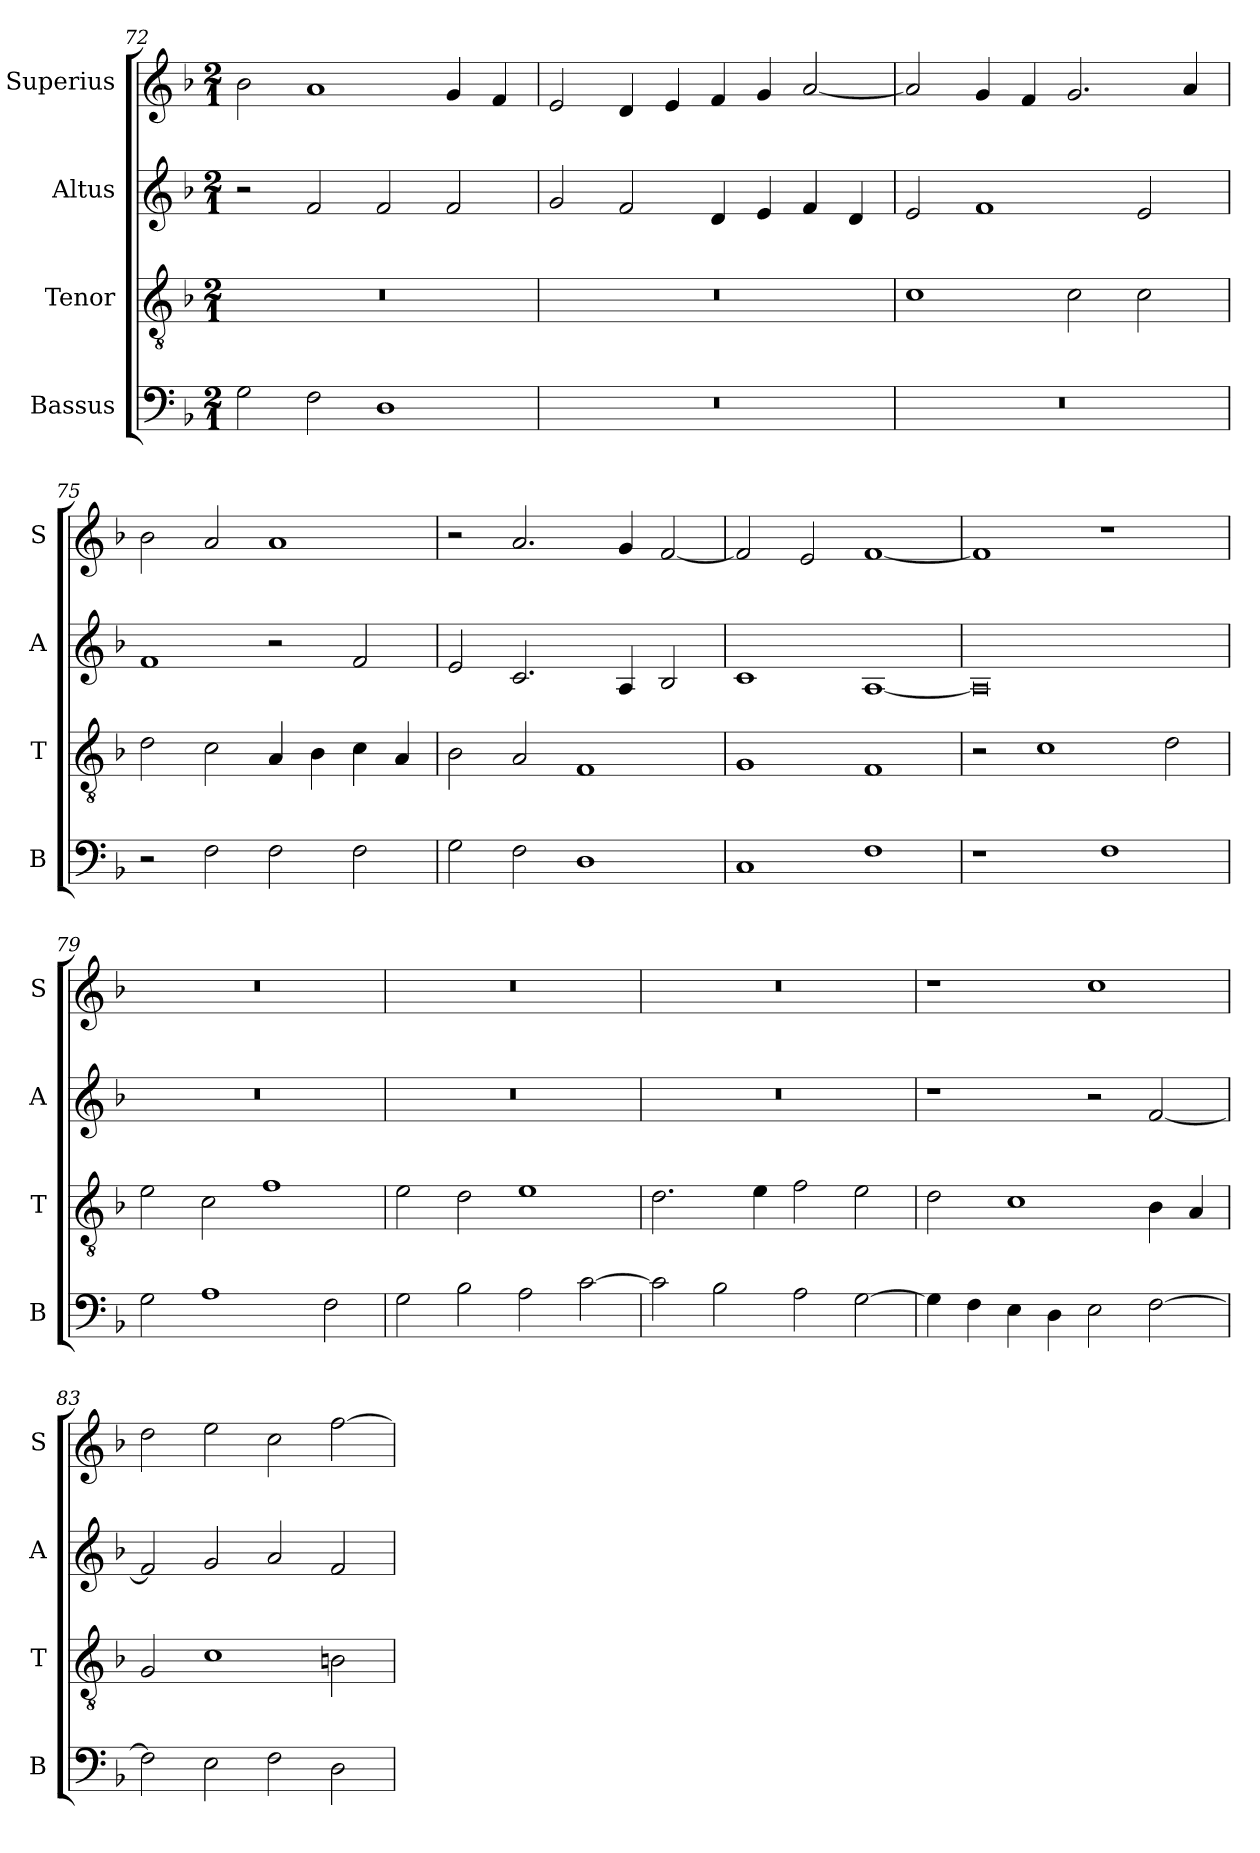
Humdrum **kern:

**kern	**kern	**kern	**kern
*part4	*part3	*part2	*part1
*staff4	*staff3	*staff2	*staff1
*I"Bassus	*I"Tenor	*I"Altus	*I"Superius
*I'B	*I'T	*I'A	*I'S
*clefF4	*clefGv2	*clefG2	*clefG2
*k[b-]	*k[b-]	*k[b-]	*k[b-]
*d:	*d:	*d:	*d:
*M2/1	*M2/1	*M2/1	*M2/1
=72	=72	=72	=72
2G	0r	2r	2b-
2F	.	2f	1a
1D	.	2f	.
.	.	2f	4g
.	.	.	4f
=73	=73	=73	=73
0r	0r	2g	2e
.	.	2f	4d
.	.	.	4e
.	.	4d	4f
.	.	4e	4g
.	.	4f	[2a
.	.	4d	.
=74	=74	=74	=74
0r	1c	2e	2a]
.	.	1f	4g
.	.	.	4f
.	2c	.	2.g
.	2c	2e	.
.	.	.	4a
=75	=75	=75	=75
2r	2d	1f	2b-
2F	2c	.	2a
2F	4A	2r	1a
.	4B-	.	.
2F	4c	2f	.
.	4A	.	.
=76	=76	=76	=76
2G	2B-	2e	2r
2F	2A	2.c	2.a
1D	1F	.	.
.	.	4A	4g
.	.	2B-	[2f
=77	=77	=77	=77
1C	1G	1c	2f]
.	.	.	2e
1F	1F	[1A	[1f
=78	=78	=78	=78
1r	2r	0A]	1f]
.	1c	.	.
1F	.	.	1r
.	2d	.	.
=79	=79	=79	=79
2G	2e	0r	0r
1A	2c	.	.
.	1f	.	.
2F	.	.	.
=80	=80	=80	=80
2G	2e	0r	0r
2B-	2d	.	.
2A	1e	.	.
[2c	.	.	.
=81	=81	=81	=81
2c]	2.d	0r	0r
2B-	.	.	.
.	4e	.	.
2A	2f	.	.
[2G	2e	.	.
=82	=82	=82	=82
4G]	2d	1r	1r
4F	.	.	.
4E	1c	.	.
4D	.	.	.
2E	.	2r	1cc
[2F	4B-	[2f	.
.	4A	.	.
=83	=83	=83	=83
2F]	2G	2f]	2dd
2E	1c	2g	2ee
2F	.	2a	2cc
2D	2Bn	2f	[2ff
=	=	=	=
*-	*-	*-	*-
